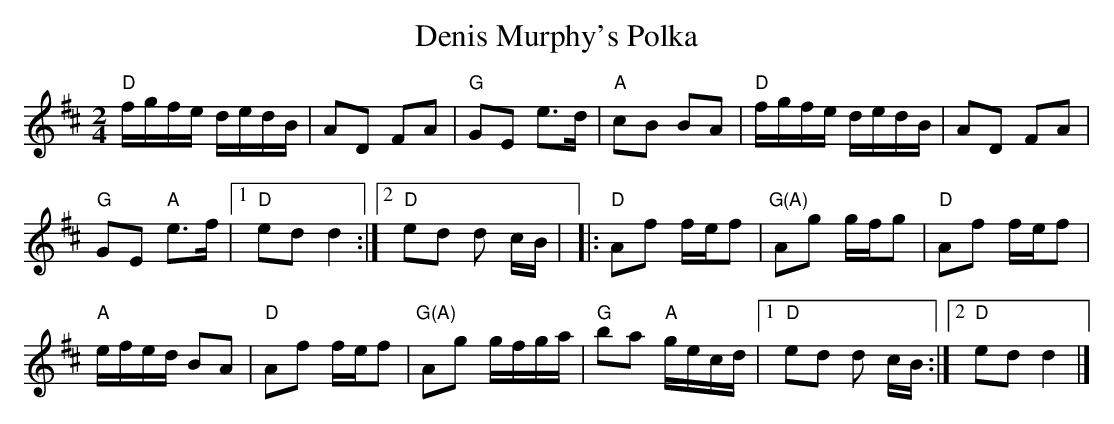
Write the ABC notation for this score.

X:1
T:Denis Murphy's Polka
M:2/4
L:1/16
K:D major
"D"fgfe dedB | A2D2 F2A2 | "G"G2E2 e3d | \
"A"c2B2 B2A2 |"D"fgfe dedB | A2D2 F2A2 |
 "G"G2E2 "A"e3f | [1 "D"e2d2 d4 :| [2 "D"e2d2 d2 cB |\
|: "D"A2f2 fef2 | "G(A)"A2g2 gfg2 | "D"A2f2 fef2 |
"A"efed B2A2 |"D"A2f2 fef2 | "G(A)"A2g2 gfga | \
"G"b2a2 "A"gecd | [1 "D"e2d2 d2 cB :| [2 "D"e2d2 d4 |]
